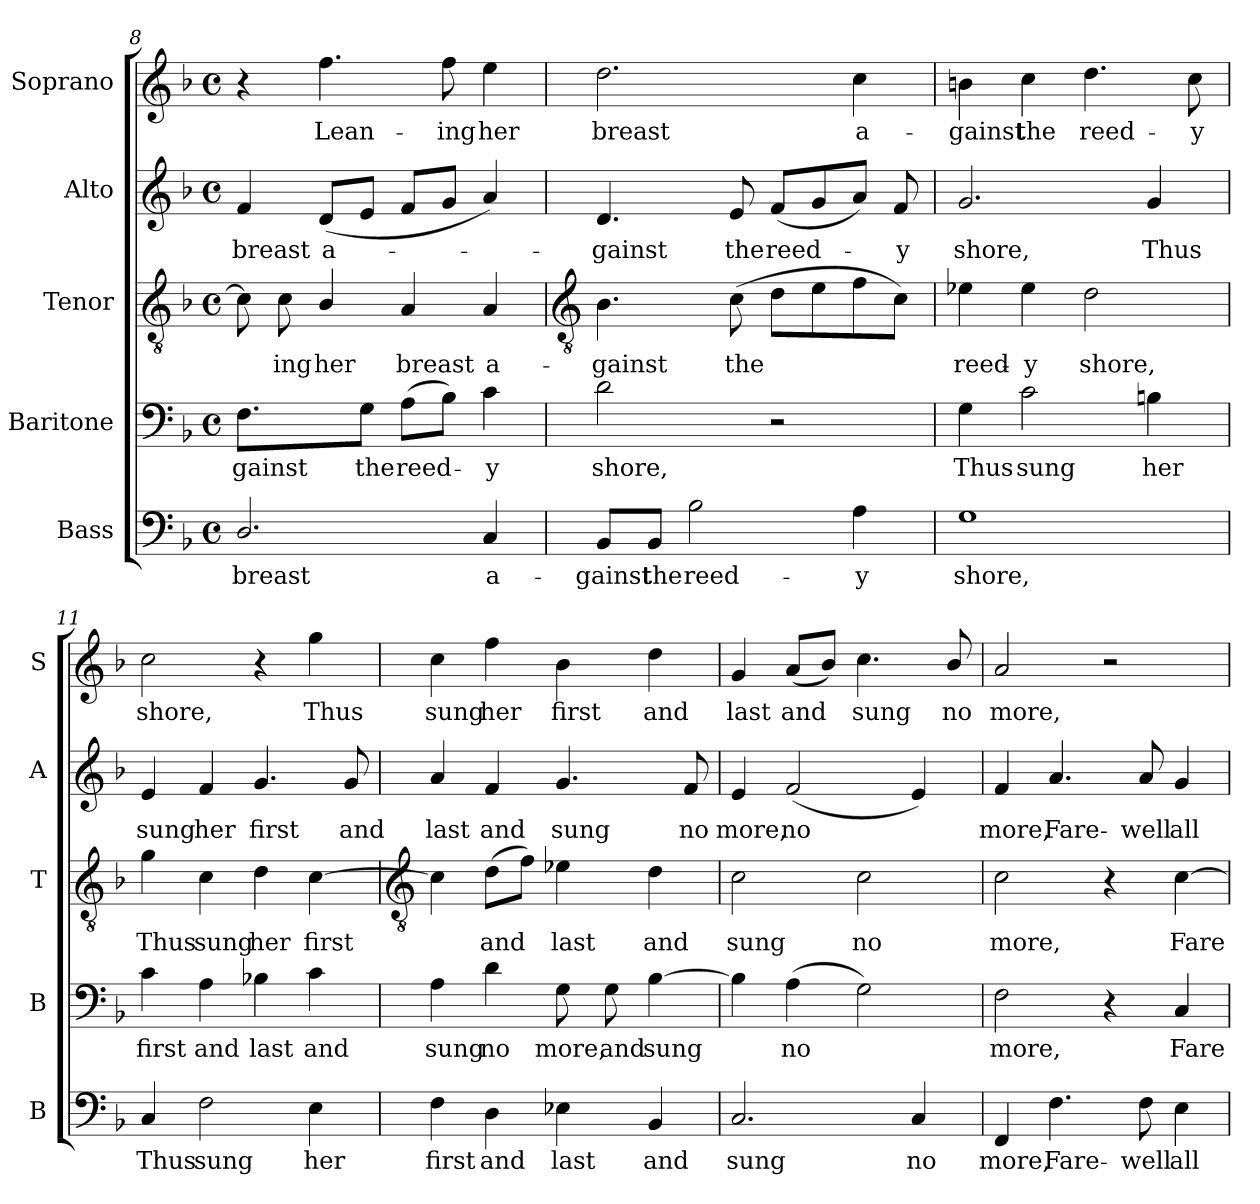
**kern	**text	**kern	**text	**kern	**text	**kern	**text	**kern	**text
*part5	*part5	*part4	*part4	*part3	*part3	*part2	*part2	*part1	*part1
*staff5	*staff5	*staff4	*staff4	*staff3	*staff3	*staff2	*staff2	*staff1	*staff1
*I"Bass	*	*I"Baritone	*	*I"Tenor	*	*I"Alto	*	*I"Soprano	*
*I'B	*	*I'B	*	*I'T	*	*I'A	*	*I'S	*
*clefF4	*	*clefF4	*	*clefGv2	*	*clefG2	*	*clefG2	*
*k[b-]	*	*k[b-]	*	*k[b-]	*	*k[b-]	*	*k[b-]	*
*F:	*	*F:	*	*F:	*	*F:	*	*F:	*
*M4/4	*	*M4/4	*	*M4/4	*	*M4/4	*	*M4/4	*
*met(c)	*	*met(c)	*	*met(c)	*	*met(c)	*	*met(c)	*
=8	=8	=8	=8	=8	=8	=8	=8	=8	=8
!	!LO:LY:b	!	!LO:LY:b	!	!	!	!LO:LY:b	!	!
2.D/	breast	4.F	-gainst	8c]	.	4f	breast	4r	.
!	!	!	!	!	!LO:LY:b	!	!	!	!
.	.	.	.	8c	ing	.	.	.	.
!	!	!	!	!	!LO:LY:b	!	!LO:LY:b	!	!LO:LY:b
.	.	.	.	4B-/	her	(<8dL	a-	4.ff	Lean-
!	!	!	!LO:LY:b	!	!	!	!	!	!
.	.	8GJ	the	.	.	8eJ	.	.	.
!	!	!	!LO:LY:b	!	!LO:LY:b	!	!	!	!
.	.	(>8AL	reed-	4A	breast	8fL	.	.	.
!	!	!	!	!	!	!	!	!	!LO:LY:b
.	.	8B-J)	.	.	.	8gJ	.	8ff	-ing
!	!LO:LY:b	!	!LO:LY:b	!	!LO:LY:b	!	!	!	!LO:LY:b
4C	a-	4c	y	4A	a-	4a)	.	4ee	her
!!LO:LB:g=z
=9	=9	=9	=9	=9	=9	=9	=9	=9	=9
*	*	*	*	*clefGv2	*	*	*	*	*
!	!LO:LY:b	!	!LO:LY:b	!	!LO:LY:b	!	!LO:LY:b	!	!LO:LY:b
8BB-/L	-gainst	2d	shore,	4.B-	-gainst	4.d	gainst	2.dd	breast
!	!LO:LY:b	!	!	!	!	!	!	!	!
8BB-/J	the	.	.	.	.	.	.	.	.
!	!LO:LY:b	!	!	!	!	!	!	!	!
2B-	reed-	.	.	.	.	.	.	.	.
!	!	!	!	!	!LO:LY:b	!	!LO:LY:b	!	!
.	.	.	.	(>8c	the	8e	the	.	.
!	!	!	!	!	!	!	!LO:LY:b	!	!
.	.	2r	.	8dL	.	(<8fL	reed-	.	.
.	.	.	.	8e	.	8g	.	.	.
!	!LO:LY:b	!	!	!	!	!	!	!	!LO:LY:b
4A	-y	.	.	8f	.	8aJ)	.	4cc	a-
!	!	!	!	!	!	!	!LO:LY:b	!	!
.	.	.	.	8cJ)	.	8f	y	.	.
=10	=10	=10	=10	=10	=10	=10	=10	=10	=10
!	!LO:LY:b	!	!LO:LY:b	!	!LO:LY:b	!	!LO:LY:b	!	!LO:LY:b
1G	shore,	4G	Thus	4e-X	reed-	2.g	shore,	4bn	-gainst
!	!	!	!LO:LY:b	!	!LO:LY:b	!	!	!	!LO:LY:b
.	.	2c	sung	4e-	-y	.	.	4cc	the
!	!	!	!	!	!LO:LY:b	!	!	!	!LO:LY:b
.	.	.	.	2d	shore,	.	.	4.dd	reed-
!	!	!	!LO:LY:b	!	!	!	!LO:LY:b	!	!
.	.	4Bn	her	.	.	4g	Thus	.	.
!	!	!	!	!	!	!	!	!	!LO:LY:b
.	.	.	.	.	.	.	.	8cc	-y
=11	=11	=11	=11	=11	=11	=11	=11	=11	=11
!	!LO:LY:b	!	!LO:LY:b	!	!LO:LY:b	!	!LO:LY:b	!	!LO:LY:b
4C	Thus	4c	first	4g	Thus	4e	sung	2cc	shore,
!	!LO:LY:b	!	!LO:LY:b	!	!LO:LY:b	!	!LO:LY:b	!	!
2F	sung	4A	and	4c	sung	4f	her	.	.
!	!	!	!LO:LY:b	!	!LO:LY:b	!	!LO:LY:b	!	!
.	.	4B-X	last	4d	her	4.g	first	4r	.
!	!LO:LY:b	!	!LO:LY:b	!	!LO:LY:b	!	!	!	!LO:LY:b
4E	her	4c	and	[4c	first	.	.	4gg	Thus
!	!	!	!	!	!	!	!LO:LY:b	!	!
.	.	.	.	.	.	8g	and	.	.
!!LO:LB:g=z
=12	=12	=12	=12	=12	=12	=12	=12	=12	=12
*	*	*	*	*clefGv2	*	*	*	*	*
!	!LO:LY:b	!	!LO:LY:b	!	!	!	!LO:LY:b	!	!LO:LY:b
4F	first	4A	sung	4c]	.	4a	last	4cc	sung
!	!LO:LY:b	!	!LO:LY:b	!	!LO:LY:b	!	!LO:LY:b	!	!LO:LY:b
4D	and	4d	no	(>8dL	and	4f	and	4ff	her
.	.	.	.	8fJ)	.	.	.	.	.
!	!LO:LY:b	!	!LO:LY:b	!	!LO:LY:b	!	!LO:LY:b	!	!LO:LY:b
4E-X	last	8G	more,	4e-X	last	4.g	sung	4b-	first
!	!	!	!LO:LY:b	!	!	!	!	!	!
.	.	8G	and	.	.	.	.	.	.
!	!LO:LY:b	!	!LO:LY:b	!	!LO:LY:b	!	!	!	!LO:LY:b
4BB-	and	[4B-	sung	4d	and	.	.	4dd	and
!	!	!	!	!	!	!	!LO:LY:b	!	!
.	.	.	.	.	.	8f	no	.	.
=13	=13	=13	=13	=13	=13	=13	=13	=13	=13
!	!LO:LY:b	!	!	!	!LO:LY:b	!	!LO:LY:b	!	!LO:LY:b
2.C	sung	4B-]	.	2c	sung	4e	more,	4g	last
!	!	!	!LO:LY:b	!	!	!	!LO:LY:b	!	!LO:LY:b
.	.	(>4A	no	.	.	(<2f	no	(<8aL	and
.	.	.	.	.	.	.	.	8b-J)	.
!	!	!	!	!	!LO:LY:b	!	!	!	!LO:LY:b
.	.	2G)	.	2c	no	.	.	4.cc	sung
!	!LO:LY:b	!	!	!	!	!	!	!	!
4C	no	.	.	.	.	4e)	.	.	.
!	!	!	!	!	!	!	!	!	!LO:LY:b
.	.	.	.	.	.	.	.	8b-/	no
=14	=14	=14	=14	=14	=14	=14	=14	=14	=14
!	!LO:LY:b	!	!LO:LY:b	!	!LO:LY:b	!	!LO:LY:b	!	!LO:LY:b
4FF	more,	2F	more,	2c	more,	4f	more,	2a	more,
!	!LO:LY:b	!	!	!	!	!	!LO:LY:b	!	!
4.F	Fare-	.	.	.	.	4.a	Fare-	.	.
.	.	4r	.	4r	.	.	.	2r	.
!	!LO:LY:b	!	!	!	!	!	!LO:LY:b	!	!
8F	-well	.	.	.	.	8a	-well	.	.
!	!LO:LY:b	!	!LO:LY:b	!	!LO:LY:b	!	!LO:LY:b	!	!
4E	all	4C	Fare-	[4c	Fare-	4g	all	.	.
=	=	=	=	=	=	=	=	=	=
*-	*-	*-	*-	*-	*-	*-	*-	*-	*-
